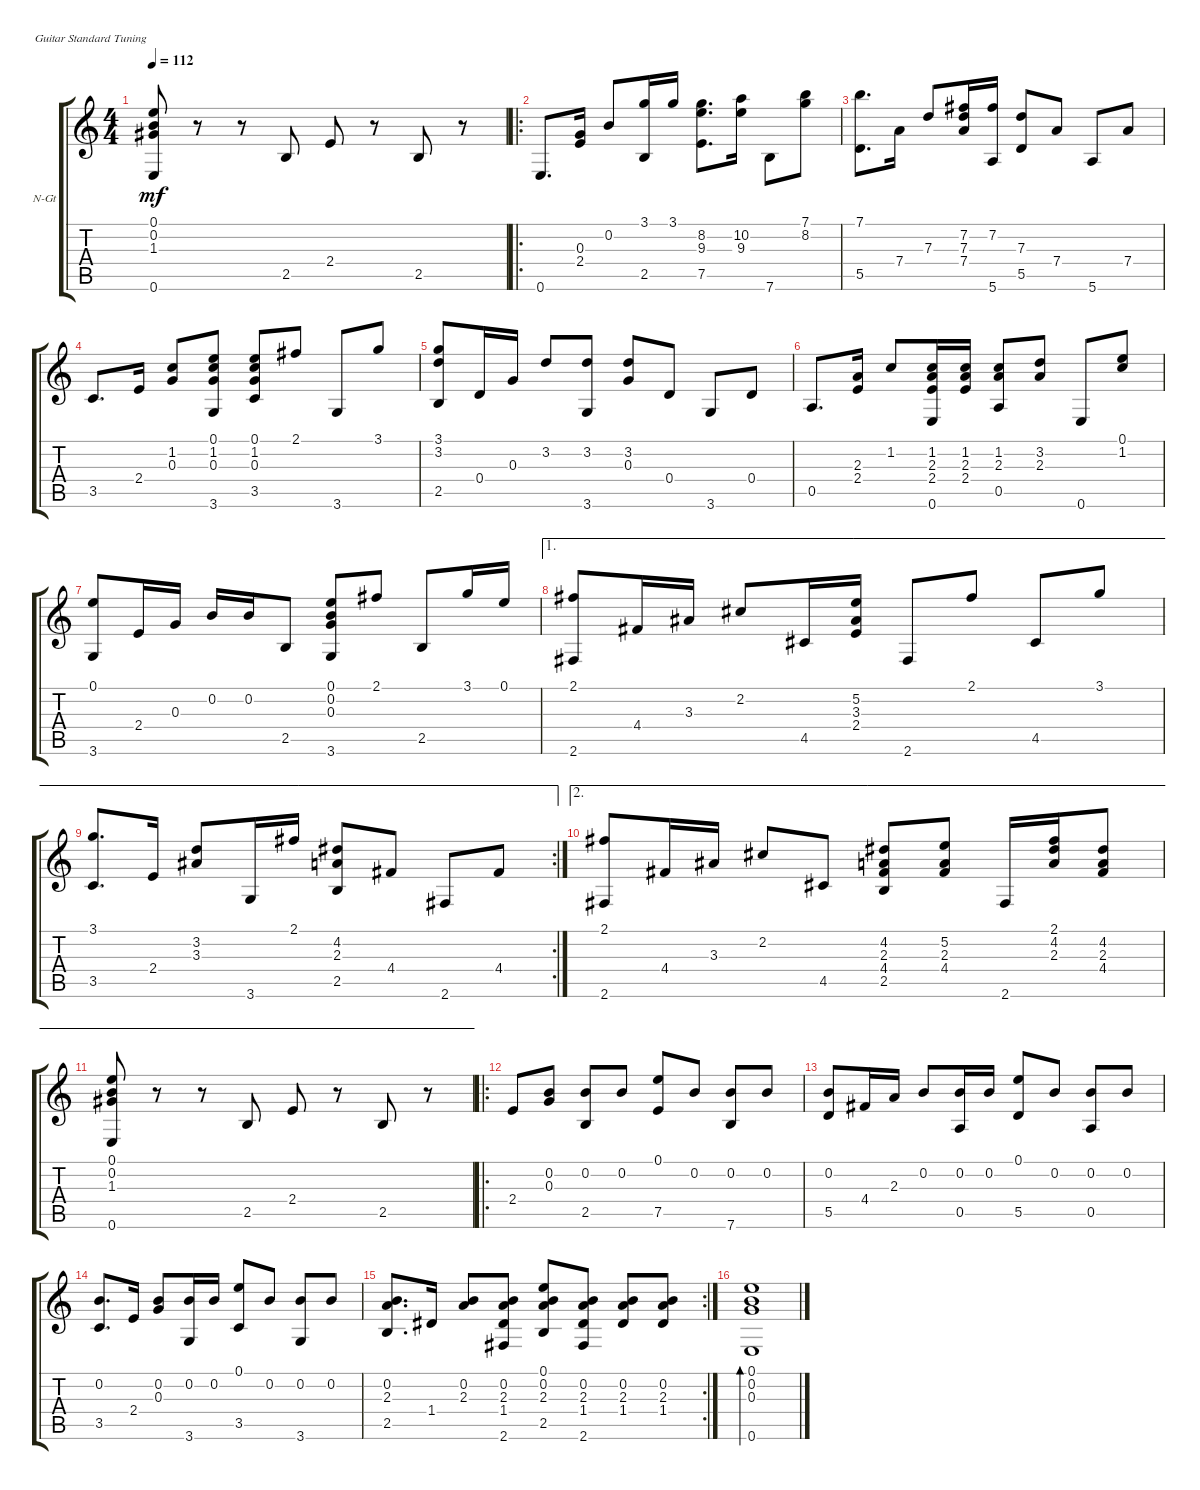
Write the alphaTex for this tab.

\defaultSystemsLayout 4
\bracketExtendMode groupsimilarinstruments
\firstSystemTrackNameOrientation horizontal
\otherSystemsTrackNameOrientation horizontal
\track ("Nylon Guitar" "N-Gt") {instrument acousticguitarnylon}
\staff {score tabs}
\tuning (E4 B3 G3 D3 A2 E2)
\ts (4 4)
\tempo 112
\clef g2
\ks c
(0.6 1.3 0.2 0.1).8{dy mf} r.8 r.8 2.5.8 2.4.8 r.8 2.5.8 r.8 |
\ro
0.6.8{d} (2.4 0.3).16 0.2.8 (2.5 3.1).16 3.1.16 (7.5 9.3 8.2).8{d} (9.3 10.2).16 7.6.8 (8.2 7.1).8 |
(5.5 7.1).8{d} 7.4.16 7.3.8 (7.4 7.3 7.2).16 (7.2 5.6).16 (5.5 7.3).8 7.4.8 5.6.8 7.4.8 |
3.5.8{d} 2.4.16 (0.3 1.2).8 (0.3 1.2 0.1 3.6).8 (0.3 1.2 0.1 3.5).8 2.1.8 3.6.8 3.1.8 |
(2.5 3.2 3.1).8 0.4.16 0.3.16 3.2.8 (3.2 3.6).8 (3.2 0.3).8 0.4.8 3.6.8 0.4.8 |
0.5.8{d} (2.4 2.3).16 1.2.8 (1.2 2.3 2.4 0.6).16 (1.2 2.3 2.4).16 (1.2 2.3 0.5).8 (2.3 3.2).8 0.6.8 (1.2 0.1).8 |
(0.1 3.6).8 2.4.16 0.3.16 0.2.16 0.2.16 2.5.8 (3.6 0.3 0.2 0.1).8 2.1.8 2.5.8 3.1.16 0.1.16 |
\ae 1
(2.1 2.6).8 4.4.16 3.3.16 2.2.8 4.5.16 (2.4 3.3 5.2).16 2.6.8 2.1.8 4.5.8 3.1.8 |
\ae 1
\rc 2
(3.1 3.5).8{d} 2.4.16 (3.3 3.2).8 3.6.16 2.1.16 (4.2 2.3 2.5).8 4.4.8 2.6.8 4.4.8 |
\ae 2
(2.1 2.6).8 4.4.16 3.3.16 2.2.8 4.5.8 (2.5 4.4 2.3 4.2).8 (5.2 2.3 4.4).8 2.6.16 (2.3 4.2 2.1).16 (4.4 2.3 4.2).8 |
\ae 2
(1.3 0.2 0.1 0.6).8 r.8 r.8 2.5.8 2.4.8 r.8 2.5.8 r.8 |
\ro
2.4.8 (0.3 0.2).8 (2.5 0.2).8 0.2.8 (0.1 7.5).8 0.2.8 (0.2 7.6).8 0.2.8 |
(0.2 5.5).8 4.4.16 2.3.16 0.2.8 (0.5 0.2).16 0.2.16 (0.1 5.5).8 0.2.8 (0.2 0.5).8 0.2.8 |
(3.5 0.2).8{d} 2.4.16 (0.3 0.2).8 (0.2 3.6).16 0.2.16 (0.1 3.5).8 0.2.8 (0.2 3.6).8 0.2.8 |
\rc 2
(2.5 2.3 0.2).8{d} 1.4.16 (2.3 0.2).8 (2.6 1.4 2.3 0.2).8 (0.1 0.2 2.3 2.5).8 (1.4 2.3 0.2 2.6).8 (0.2 2.3 1.4).8 (0.2 2.3 1.4).8 |
(0.6 0.3 0.2 0.1).1{bd 236}
